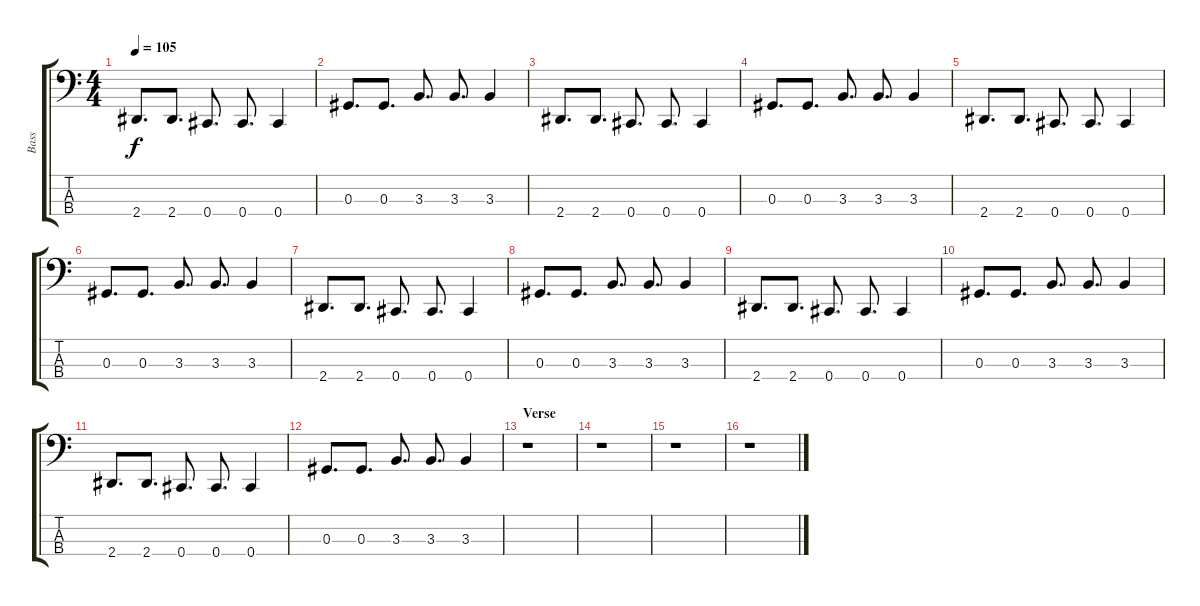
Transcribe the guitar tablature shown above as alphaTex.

\track ("Bass" "Bass") {instrument electricbassfinger}
\staff {score tabs}
\tuning (Gb2 Db2 Ab1 Db1) {hide}
\ts (4 4)
\tempo 105
\clef f4
\ks c
2.4.8{d dy f} 2.4.8{d} 0.4.8{d} 0.4.8{d} 0.4.4 |
0.3.8{d} 0.3.8{d} 3.3.8{d} 3.3.8{d} 3.3.4 |
2.4.8{d} 2.4.8{d} 0.4.8{d} 0.4.8{d} 0.4.4 |
0.3.8{d} 0.3.8{d} 3.3.8{d} 3.3.8{d} 3.3.4 |
2.4.8{d} 2.4.8{d} 0.4.8{d} 0.4.8{d} 0.4.4 |
0.3.8{d} 0.3.8{d} 3.3.8{d} 3.3.8{d} 3.3.4 |
2.4.8{d} 2.4.8{d} 0.4.8{d} 0.4.8{d} 0.4.4 |
0.3.8{d} 0.3.8{d} 3.3.8{d} 3.3.8{d} 3.3.4 |
2.4.8{d} 2.4.8{d} 0.4.8{d} 0.4.8{d} 0.4.4 |
0.3.8{d} 0.3.8{d} 3.3.8{d} 3.3.8{d} 3.3.4 |
2.4.8{d} 2.4.8{d} 0.4.8{d} 0.4.8{d} 0.4.4 |
0.3.8{d} 0.3.8{d} 3.3.8{d} 3.3.8{d} 3.3.4 |
\section ("" "Verse")
r.1 |
r.1 |
r.1 |
r.1
